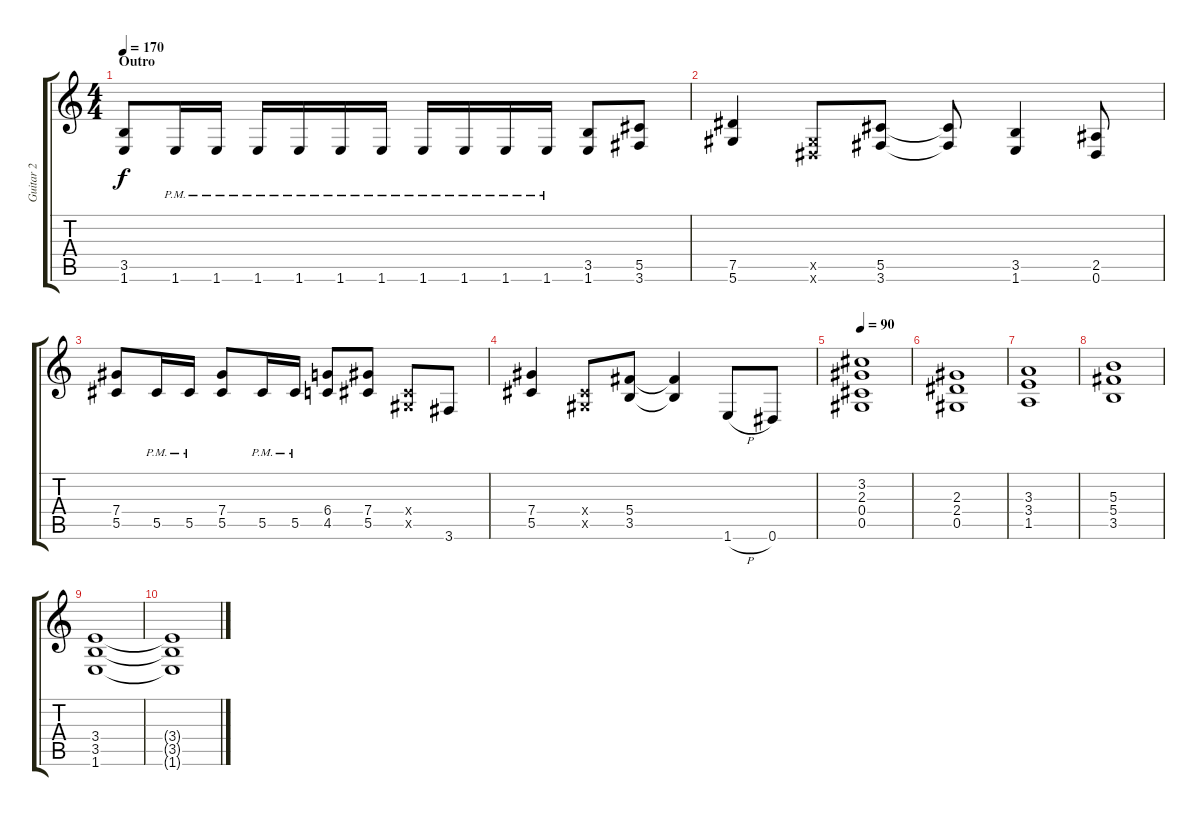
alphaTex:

\track ("Guitar 2" "Guitar 2") {instrument overdrivenguitar}
\staff {score tabs}
\tuning (Eb4 Bb3 Gb3 Db3 Ab2 Eb2) {hide}
\ts (4 4)
\section ("" "Outro")
\tempo 170
\clef g2
\ks c
(3.5 1.6).8{dy f} 1.6{pm}.16 1.6{pm}.16 1.6{pm}.16 1.6{pm}.16 1.6{pm}.16 1.6{pm}.16 1.6{pm}.16 1.6{pm}.16 1.6{pm}.16 1.6{pm}.16 (3.5 1.6).8 (5.5 3.6).8 |
(7.5 5.6).4 (0.5{x} 0.6{x}).8 (5.5 3.6).8 (5.5{t} 3.6{t}).8 (3.5 1.6).4 (2.5 0.6).8 |
(7.4 5.5).8 5.5{pm}.16 5.5{pm}.16 (7.4 5.5).8 5.5{pm}.16 5.5{pm}.16 (6.4 4.5).8 (7.4 5.5).8 (0.4{x} 0.5{x}).8 3.6.8 |
(7.4 5.5).4 (0.4{x} 0.5{x}).8 (5.4 3.5).8 (5.4{t} 3.5{t}).4 1.6{h}.8 0.6.8 |
\tempo 90
(3.2 2.3 0.4 0.5).1 |
(2.3 2.4 0.5).1 |
(3.3 3.4 1.5).1 |
(5.3 5.4 3.5).1 |
(3.4 3.5 1.6).1 |
(3.4{t} 3.5{t} 1.6{t}).1
